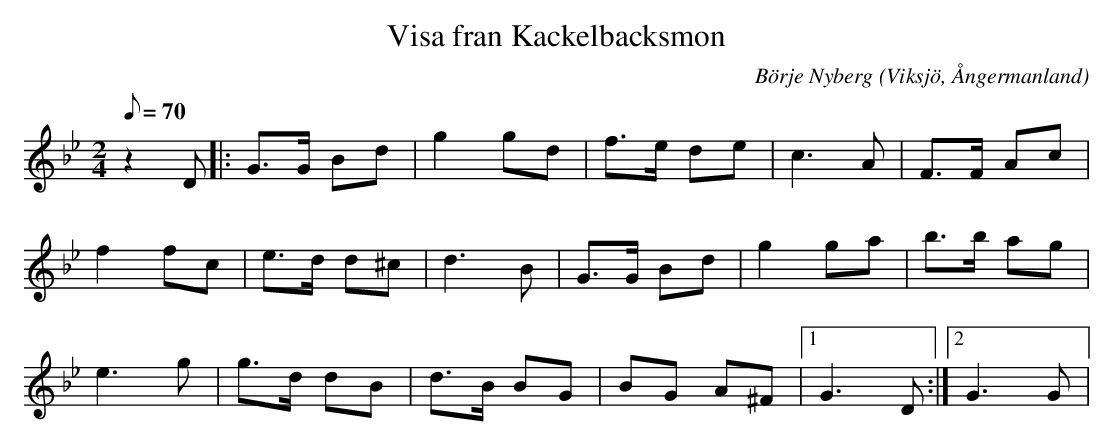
X:1
T:Visa fran Kackelbacksmon
C:Börje Nyberg
O:Viksjö, Ångermanland
M:2/4
L:1/8
Q:70
K:Gm
z2 D|: G>G Bd | g2 gd | f>e de | c2>A2 | F>F Ac |
f2 fc | e>d d^c | d2>B2 | G>G Bd |g2 ga | b>b ag |
e2> g2 | g>d dB |d>B BG |BG A^F |1 G2> D2 :|2 G2> G2 |
